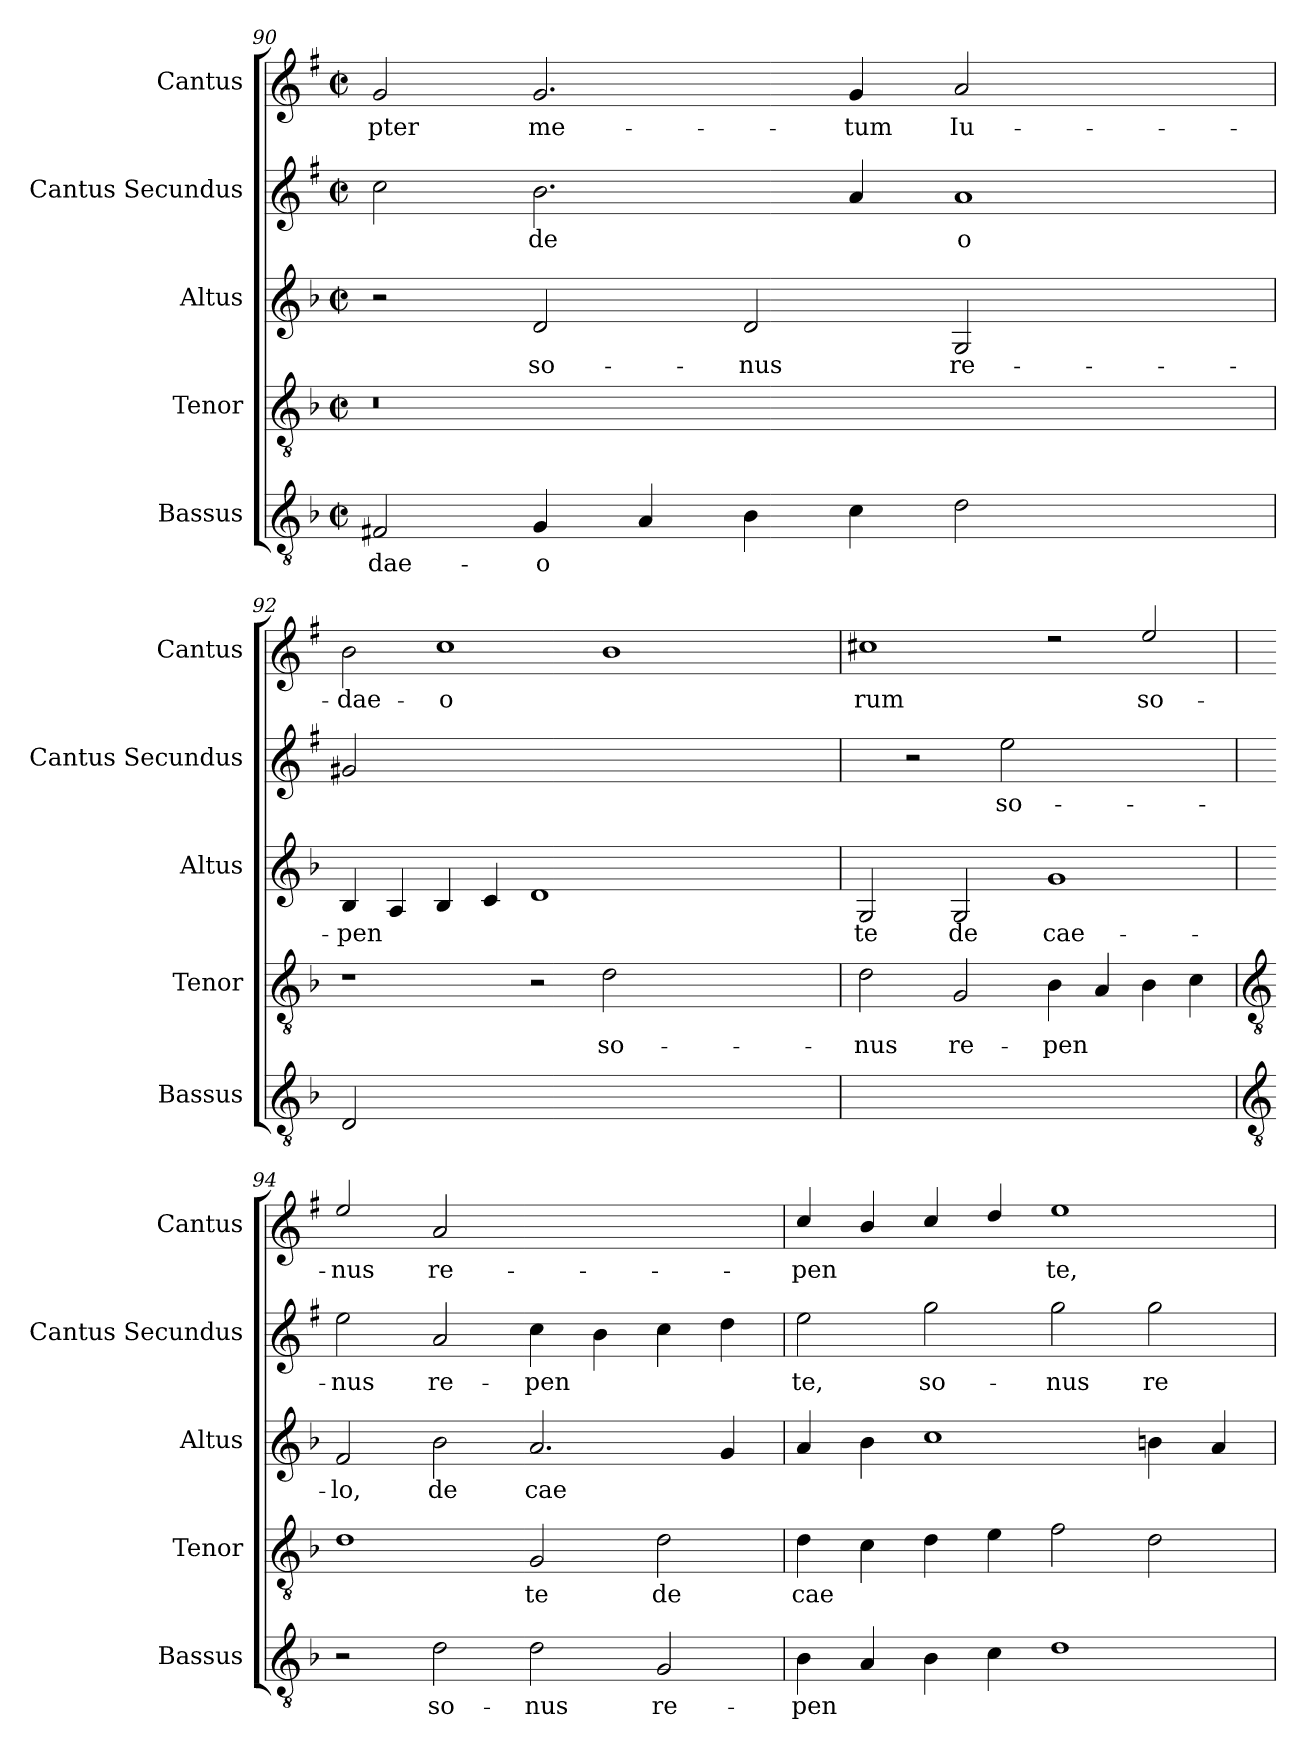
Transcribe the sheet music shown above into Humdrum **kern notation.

**kern	**text	**kern	**text	**kern	**text	**kern	**text	**kern	**text
*part5	*part5	*part4	*part4	*part3	*part3	*part2	*part2	*part1	*part1
*staff5	*staff5	*staff4	*staff4	*staff3	*staff3	*staff2	*staff2	*staff1	*staff1
*I"Bassus	*	*I"Tenor	*	*I"Altus	*	*I"Cantus Secundus	*	*I"Cantus	*
*I'Bassus	*	*I'Tenor	*	*I'Altus	*	*I'Cantus Secundus	*	*I'Cantus	*
*clefGv2	*	*clefGv2	*	*clefG2	*	*clefG2	*	*clefG2	*
*	*	*	*	*	*	*ITrd1c2	*	*ITrd1c2	*
*k[b-]	*	*k[b-]	*	*k[b-]	*	*k[b-]	*	*k[b-]	*
*F:	*	*F:	*	*F:	*	*F:	*	*F:	*
*M4/2	*	*M4/2	*	*M4/2	*	*M4/2	*	*M4/2	*
*met(c|)	*	*met(c|)	*	*met(c|)	*	*met(c|)	*	*met(c|)	*
=90	=90	=90	=90	=90	=90	=90	=90	=90	=90
!	!LO:LY:b	!	!	!	!	!	!	!	!LO:LY:b
*	*	*	*	*	*	*	*	*^	*
2F#X	-dae-	0r	.	2r	.	2b-	.	2f	0ryy	pter
!	!LO:LY:b	!	!	!	!LO:LY:b	!	!LO:LY:b	!	!	!LO:LY:b
4G	-o	.	.	2d	so-	2.a	de	2.f	.	me-
4A	.	.	.	.	.	.	.	.	.	.
!	!	!	!	!	!LO:LY:b	!	!	!	!	!
4B-	.	.	.	2d	-nus	.	.	.	.	.
!	!	!	!	!	!	!	!	!	!	!LO:LY:b
4c	.	.	.	.	.	4g	.	4f	.	-tum
!	!	!	!	!	!LO:LY:b	!	!LO:LY:b	!	!	!LO:LY:b
2d	.	.	.	2G	re-	1g	o	2g	.	Iu-
2ryy	.	2ryy	.	2ryy	.	.	.	2ryy	2ryy	.
=92	=92	=92	=92	=92	=92	=92	=92	=92	=92	=92
!	!	!	!	!	!LO:LY:b	!	!	!	!	!LO:LY:b
2D	.	1r	.	4B-	-pen	2f#X	.	2a	0ryy	-dae-
.	.	.	.	4A	.	.	.	.	.	.
!	!LO:LY:b	!	!	!	!	!	!LO:LY:b	!	!	!LO:LY:b
[1Gyy	rum	.	.	4B-	.	[1gyy	rum	1b-	.	-o
.	.	.	.	4c	.	.	.	.	.	.
.	.	2r	.	1d	.	.	.	.	.	.
!	!	!	!LO:LY:b	!	!	!	!	!	!	!
1.Gyy_	.	2d	so-	.	.	2.gyy_	.	1a	.	.
.	.	1ryy	.	1ryy	.	.	.	.	2ryy	.
.	.	.	.	.	.	2.ryy	.	.	.	.
.	.	.	.	.	.	.	.	2ryy	2ryy	.
!!LO:LB:g=z	!!
=92	=92	=92	=92	=92	=92	=92	=92	=92	=92	=92
!	!	!	!LO:LY:b	!	!LO:LY:b	!	!	!	!	!LO:LY:b
2Gyy]	.	2d	-nus	2G	te	4gyy]	.	1bn	0ryy	rum
.	.	.	.	.	.	2r	.	.	.	.
!	!	!	!LO:LY:b	!	!LO:LY:b	!	!	!	!	!
1.ryy	.	2G	re-	2G	de	.	.	.	.	.
!	!	!	!	!	!	!	!LO:LY:b	!	!	!
.	.	.	.	.	.	2dd	so-	.	.	.
!	!	!	!LO:LY:b	!	!LO:LY:b	!	!	!	!	!
.	.	4B-	-pen	1g	cae-	.	.	2r	.	.
.	.	4A	.	.	.	2.ryy	.	.	.	.
!	!	!	!	!	!	!	!	!	!	!LO:LY:b
.	.	4B-	.	.	.	.	.	2dd	.	so-
.	.	4c	.	.	.	.	.	.	.	.
!!LO:LB:g=z	!!
=94	=94	=94	=94	=94	=94	=94	=94	=94	=94	=94
*clefGv2	*	*clefGv2	*	*	*	*	*	*	*	*
!	!	!	!	!	!LO:LY:b	!	!LO:LY:b	!	!	!LO:LY:b
2r	.	1d	.	2f	-lo,	2dd	-nus	2dd	0ryy	-nus
!	!LO:LY:b	!	!	!	!LO:LY:b	!	!LO:LY:b	!	!	!LO:LY:b
2d	so-	.	.	2b-	de	2g	re-	2g	.	re-
!	!LO:LY:b	!	!LO:LY:b	!	!LO:LY:b	!	!LO:LY:b	!	!	!
2d	-nus	2G	te	2.a	cae	4b-	-pen	1ryy	.	.
.	.	.	.	.	.	4a	.	.	.	.
!	!LO:LY:b	!	!LO:LY:b	!	!	!	!	!	!	!
2G	re-	2d	de	.	.	4b-	.	.	.	.
.	.	.	.	4g	.	4cc	.	.	.	.
!!LO:LB:g=z	!!
=95	=95	=95	=95	=95	=95	=95	=95	=95	=95	=95
!	!LO:LY:b	!	!LO:LY:b	!	!	!	!LO:LY:b	!	!	!LO:LY:b
4B-	-pen	4d	cae	4a	.	2dd	te,	4b-	0ryy	-pen
4A	.	4c	.	4b-	.	.	.	4a	.	.
!	!	!	!	!	!	!	!LO:LY:b	!	!	!
4B-	.	4d	.	1cc	.	2ff	so-	4b-	.	.
4c	.	4e	.	.	.	.	.	4cc	.	.
!	!	!	!	!	!	!	!LO:LY:b	!	!	!LO:LY:b
1d	.	2f	.	.	.	2ff	-nus	1dd	.	te,
!	!	!	!	!	!	!	!LO:LY:b	!	!	!
.	.	2d	.	4bn	.	2ff	re-	.	.	.
.	.	.	.	4a	.	.	.	.	.	.
*	*	*	*	*	*	*	*	*v	*v	*
=	=	=	=	=	=	=	=	=	=
*-	*-	*-	*-	*-	*-	*-	*-	*-	*-
